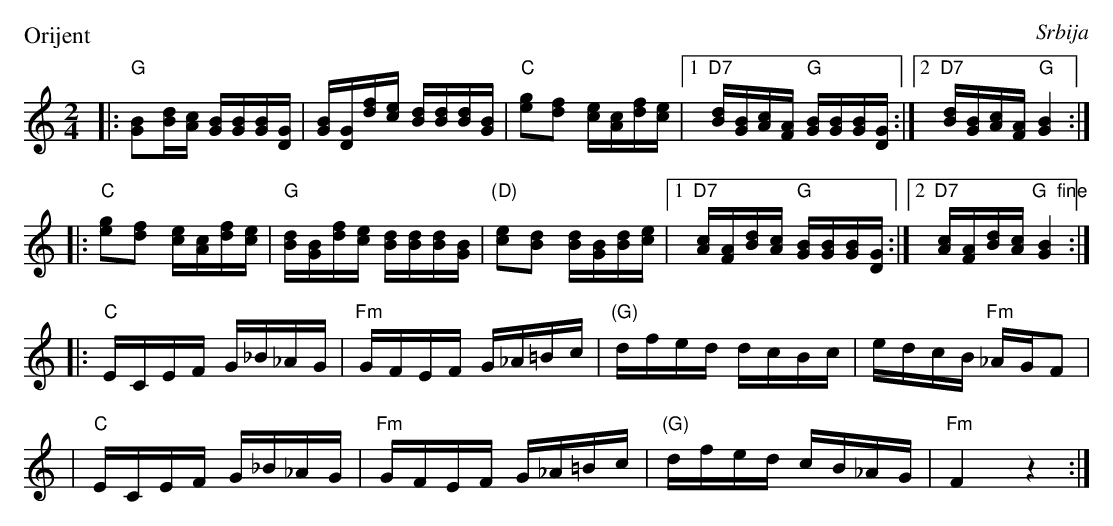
X:1
P: Orijent
O: Srbija
M: 2/4
L: 1/16
K: GMix
|: "G"[B2G2][dB][cA] [BG][BG][BG][GD] \
| [BG][GD][fd][ec] [dB][dB][dB][BG] \
| "C"[g2e2][f2d2] [ec][cA][fd][ec] \
|1 "D7"[dB][BG][cA][AF] "G"[BG][BG][BG][GD] \
:|2 "D7"[dB][BG][cA][AF] "G"[B4G4] :|
|: "C"[g2e2][f2d2] [ec][cA][fd][ec] \
| "G"[dB][BG][fd][ec] [dB][dB][dB][BG] \
| "(D)"[e2c2][d2B2] [dB][BG][dB][ec] \
|1 "D7"[cA][AF][dB][cA] "G"[BG][BG][BG][GD] \
:|2 "D7"[cA][AF][dB][cA] "G  fine"[B4G4] :|
|: "C"ECEF G_B_AG \
| "Fm"GFEF G_A=Bc \
| "(G)"dfed dcBc \
| edcB "Fm"_AGF2 |
|  "C"ECEF G_B_AG \
| "Fm"GFEF G_A=Bc \
| "(G)"dfed cB_AG \
| "Fm"F4 z4 :|
